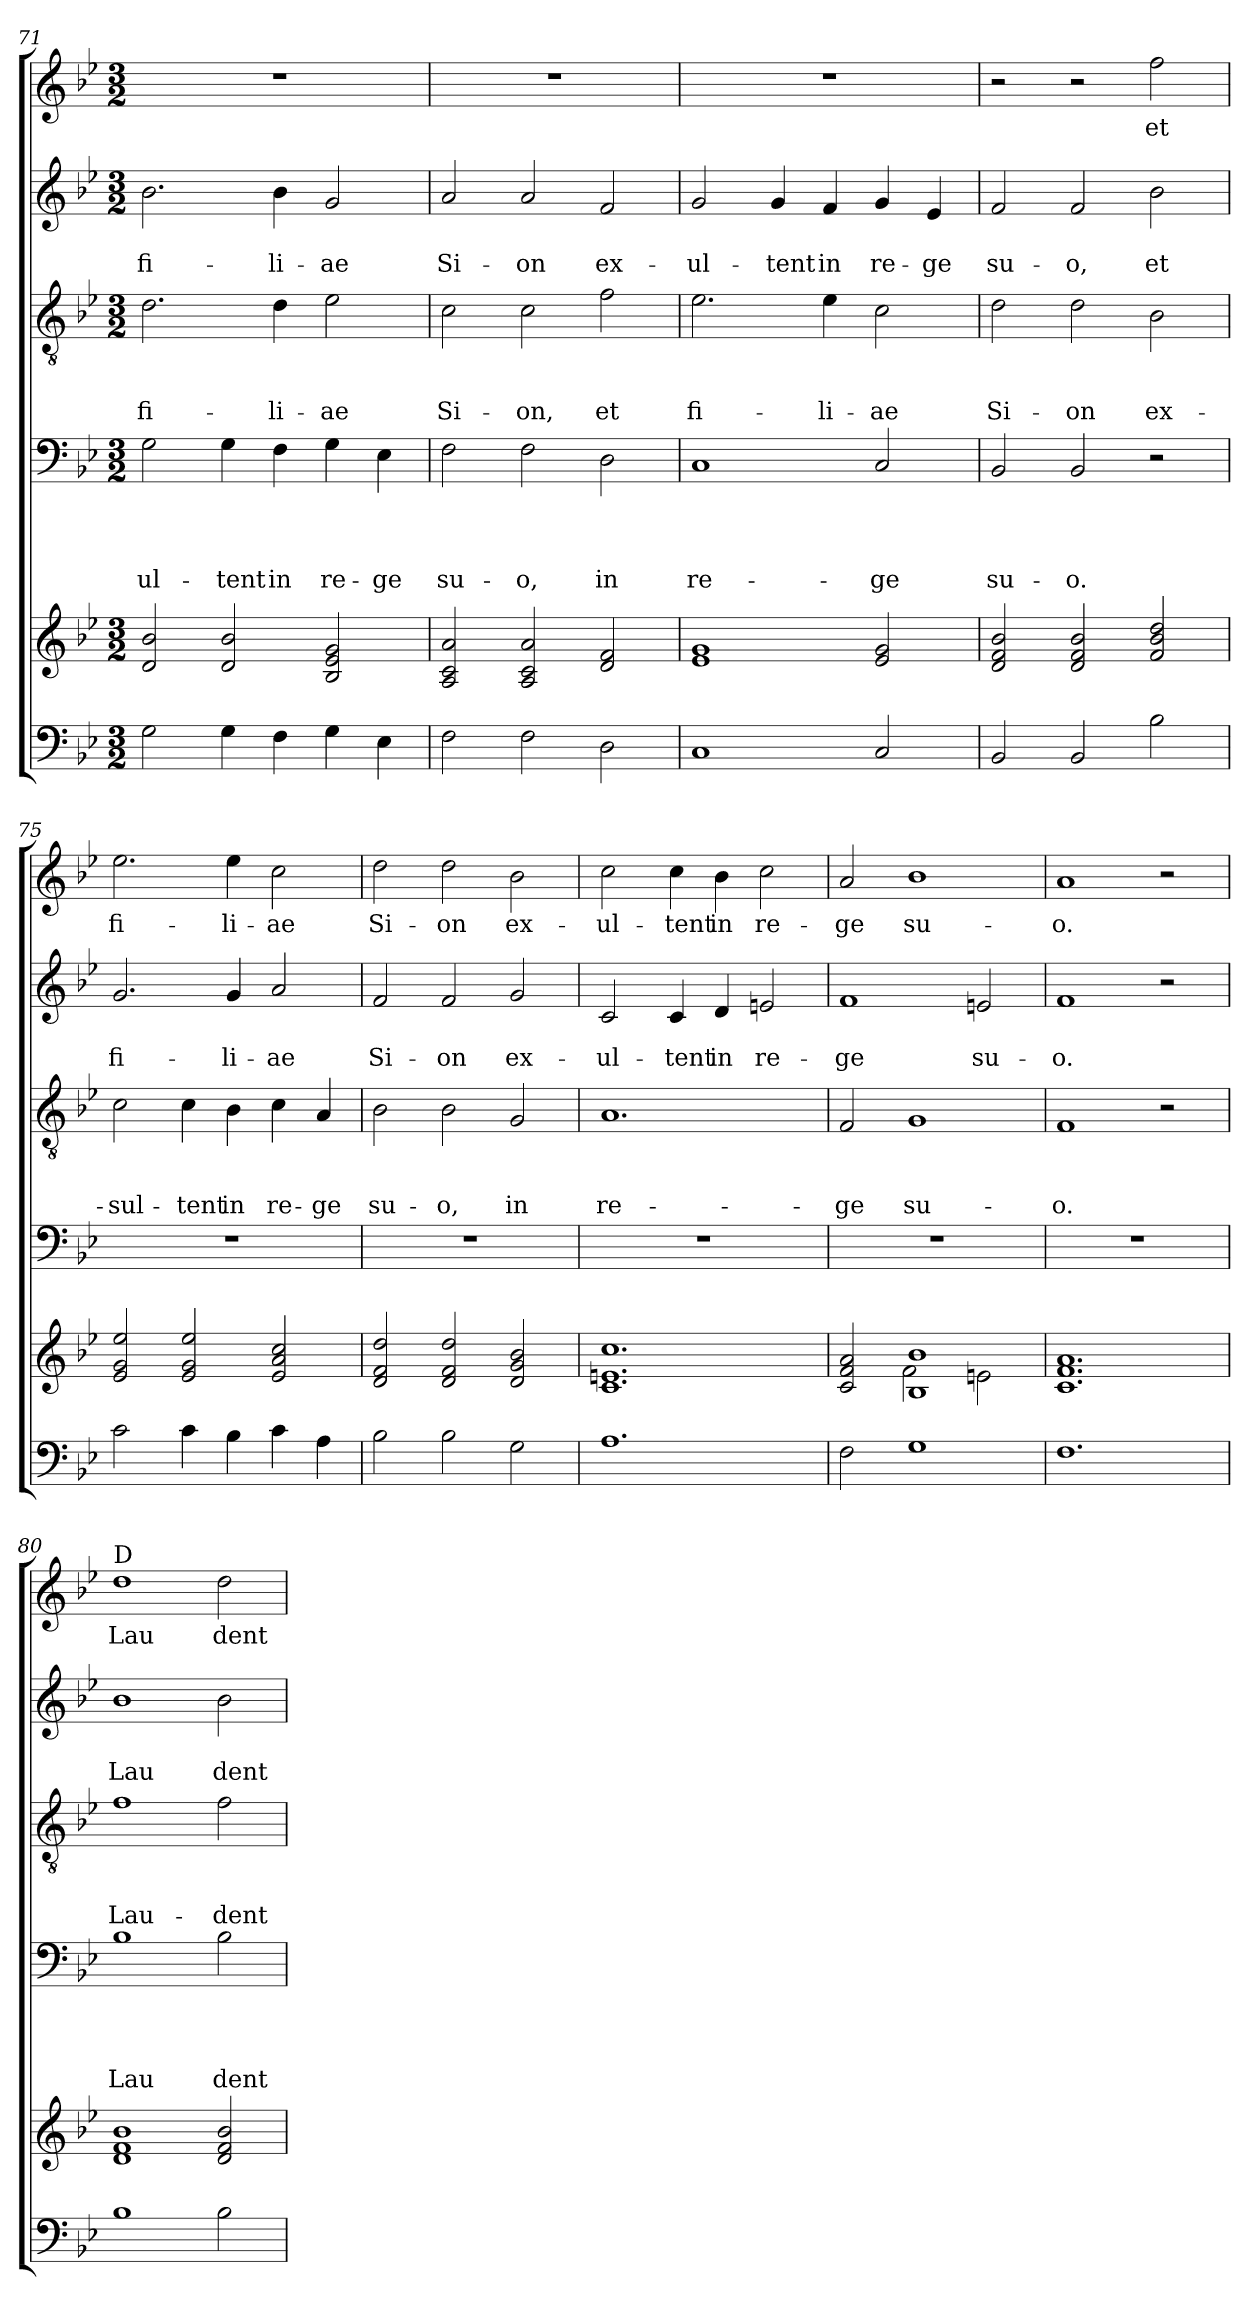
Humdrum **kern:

**kern	**kern	**kern	**text	**text	**text	**text	**kern	**text	**text	**text	**kern	**text	**text	**kern	**text
*part6	*part5	*part4	*part4	*part4	*part4	*part4	*part3	*part3	*part3	*part3	*part2	*part2	*part2	*part1	*part1
*staff6	*staff5	*staff4	*staff4	*staff4	*staff4	*staff4	*staff3	*staff3	*staff3	*staff3	*staff2	*staff2	*staff2	*staff1	*staff1
*clefF4	*clefG2	*clefF4	*	*	*	*	*clefGv2	*	*	*	*clefG2	*	*	*clefG2	*
*k[b-e-]	*k[b-e-]	*k[b-e-]	*	*	*	*	*k[b-e-]	*	*	*	*k[b-e-]	*	*	*k[b-e-]	*
*B-:	*B-:	*B-:	*	*	*	*	*B-:	*	*	*	*B-:	*	*	*B-:	*
*M3/2	*M3/2	*M3/2	*	*	*	*	*M3/2	*	*	*	*M3/2	*	*	*M3/2	*
=71	=71	=71	=71	=71	=71	=71	=71	=71	=71	=71	=71	=71	=71	=71	=71
!	!	!	!	!	!	!LO:LY:b	!	!	!	!LO:LY:b	!	!	!LO:LY:b	!LO:N:vis=1	!
2G\	2d/ 2b-/	2G\	.	.	.	-ul-	2.d\	.	.	fi-	2.b-\	.	fi-	1.r	.
!	!	!	!	!	!	!LO:LY:b	!	!	!	!	!	!	!	!	!
4G\	2d/ 2b-/	4G\	.	.	.	-tent	.	.	.	.	.	.	.	.	.
!	!	!	!	!	!	!LO:LY:b	!	!	!	!LO:LY:b	!	!	!LO:LY:b	!	!
4F\	.	4F\	.	.	.	in	4d\	.	.	-li-	4b-\	.	-li-	.	.
!	!	!	!	!	!	!LO:LY:b	!	!	!	!LO:LY:b	!	!	!LO:LY:b	!	!
4G\	2B-/ 2e-/ 2g/	4G\	.	.	.	re-	2e-\	.	.	-ae	2g/	.	-ae	.	.
!	!	!	!	!	!	!LO:LY:b	!	!	!	!	!	!	!	!	!
4E-\	.	4E-\	.	.	.	-ge	.	.	.	.	.	.	.	.	.
=72	=72	=72	=72	=72	=72	=72	=72	=72	=72	=72	=72	=72	=72	=72	=72
!	!	!	!	!	!	!LO:LY:b	!	!	!	!LO:LY:b	!	!	!LO:LY:b	!LO:N:vis=1	!
2F\	2A/ 2c/ 2a/	2F\	.	.	.	su-	2c\	.	.	Si-	2a/	.	Si-	1.r	.
!	!	!	!	!	!	!LO:LY:b	!	!	!	!LO:LY:b	!	!	!LO:LY:b	!	!
2F\	2A/ 2c/ 2a/	2F\	.	.	.	-o,	2c\	.	.	-on,	2a/	.	-on	.	.
!	!	!	!	!	!	!LO:LY:b	!	!	!	!LO:LY:b	!	!	!LO:LY:b	!	!
2D\	2d/ 2f/	2D\	.	.	.	in	2f\	.	.	et	2f/	.	ex-	.	.
=73	=73	=73	=73	=73	=73	=73	=73	=73	=73	=73	=73	=73	=73	=73	=73
!	!	!	!	!	!	!LO:LY:b	!	!	!	!LO:LY:b	!	!	!LO:LY:b	!LO:N:vis=1	!
1C	1e- 1g	1C	.	.	.	re-	2.e-\	.	.	fi-	2g/	.	-ul-	1.r	.
!	!	!	!	!	!	!	!	!	!	!	!	!	!LO:LY:b	!	!
.	.	.	.	.	.	.	.	.	.	.	4g/	.	-tent	.	.
!	!	!	!	!	!	!	!	!	!	!LO:LY:b	!	!	!LO:LY:b	!	!
.	.	.	.	.	.	.	4e-\	.	.	-li-	4f/	.	in	.	.
!	!	!	!	!	!	!LO:LY:b	!	!	!	!LO:LY:b	!	!	!LO:LY:b	!	!
2C/	2e-/ 2g/	2C/	.	.	.	-ge	2c\	.	.	-ae	4g/	.	re-	.	.
!	!	!	!	!	!	!	!	!	!	!	!	!	!LO:LY:b	!	!
.	.	.	.	.	.	.	.	.	.	.	4e-/	.	-ge	.	.
!!LO:LB:g=z
=74	=74	=74	=74	=74	=74	=74	=74	=74	=74	=74	=74	=74	=74	=74	=74
!	!	!	!	!	!	!LO:LY:b	!	!	!	!LO:LY:b	!	!	!LO:LY:b	!	!
2BB-/	2d/ 2f/ 2b-/	2BB-/	.	.	.	su-	2d\	.	.	Si-	2f/	.	su-	2r	.
!	!	!	!	!	!	!LO:LY:b	!	!	!	!LO:LY:b	!	!	!LO:LY:b	!	!
2BB-/	2d/ 2f/ 2b-/	2BB-/	.	.	.	-o.	2d\	.	.	-on	2f/	.	-o,	2r	.
!	!	!	!	!	!	!	!	!	!	!LO:LY:b	!	!	!LO:LY:b	!	!LO:LY:b
2B-\	2f/ 2b-/ 2dd/	2r	.	.	.	.	2B-\	.	.	ex-	2b-\	.	et	2ff\	et
=75	=75	=75	=75	=75	=75	=75	=75	=75	=75	=75	=75	=75	=75	=75	=75
!	!	!LO:N:vis=1	!	!	!	!	!	!	!	!LO:LY:b	!	!	!LO:LY:b	!	!LO:LY:b
2c\	2e-/ 2g/ 2ee-/	1.r	.	.	.	.	2c\	.	.	-sul-	2.g/	.	fi-	2.ee-\	fi-
!	!	!	!	!	!	!	!	!	!	!LO:LY:b	!	!	!	!	!
4c\	2e-/ 2g/ 2ee-/	.	.	.	.	.	4c\	.	.	-tent	.	.	.	.	.
!	!	!	!	!	!	!	!	!	!	!LO:LY:b	!	!	!LO:LY:b	!	!LO:LY:b
4B-\	.	.	.	.	.	.	4B-\	.	.	in	4g/	.	-li-	4ee-\	-li-
!	!	!	!	!	!	!	!	!	!	!LO:LY:b	!	!	!LO:LY:b	!	!LO:LY:b
4c\	2e-/ 2a/ 2cc/	.	.	.	.	.	4c\	.	.	re-	2a/	.	-ae	2cc\	-ae
!	!	!	!	!	!	!	!	!	!	!LO:LY:b	!	!	!	!	!
4A\	.	.	.	.	.	.	4A/	.	.	-ge	.	.	.	.	.
=76	=76	=76	=76	=76	=76	=76	=76	=76	=76	=76	=76	=76	=76	=76	=76
!	!	!LO:N:vis=1	!	!	!	!	!	!	!	!LO:LY:b	!	!	!LO:LY:b	!	!LO:LY:b
2B-\	2d/ 2f/ 2dd/	1.r	.	.	.	.	2B-\	.	.	su-	2f/	.	Si-	2dd\	Si-
!	!	!	!	!	!	!	!	!	!	!LO:LY:b	!	!	!LO:LY:b	!	!LO:LY:b
2B-\	2d/ 2f/ 2dd/	.	.	.	.	.	2B-\	.	.	-o,	2f/	.	-on	2dd\	-on
!	!	!	!	!	!	!	!	!	!	!LO:LY:b	!	!	!LO:LY:b	!	!LO:LY:b
2G\	2d/ 2g/ 2b-/	.	.	.	.	.	2G/	.	.	in	2g/	.	ex-	2b-\	ex-
=77	=77	=77	=77	=77	=77	=77	=77	=77	=77	=77	=77	=77	=77	=77	=77
!	!	!LO:N:vis=1	!	!	!	!	!	!	!	!LO:LY:b	!	!	!LO:LY:b	!	!LO:LY:b
1.A	1.c 1.en 1.cc	1.r	.	.	.	.	1.A	.	.	re-	2c/	.	-ul-	2cc\	-ul-
!	!	!	!	!	!	!	!	!	!	!	!	!	!LO:LY:b	!	!LO:LY:b
.	.	.	.	.	.	.	.	.	.	.	4c/	.	-tent	4cc\	-tent
!	!	!	!	!	!	!	!	!	!	!	!	!	!LO:LY:b	!	!LO:LY:b
.	.	.	.	.	.	.	.	.	.	.	4d/	.	in	4b-\	in
!	!	!	!	!	!	!	!	!	!	!	!	!	!LO:LY:b	!	!LO:LY:b
.	.	.	.	.	.	.	.	.	.	.	2en/	.	re-	2cc\	re-
=78	=78	=78	=78	=78	=78	=78	=78	=78	=78	=78	=78	=78	=78	=78	=78
*	*^	*	*	*	*	*	*	*	*	*	*	*	*	*	*
!	!	!	!LO:N:vis=1	!	!	!	!	!	!	!	!LO:LY:b	!	!	!LO:LY:b	!	!LO:LY:b
2F\	2c/ 2f/ 2a/	2ryy	1.r	.	.	.	.	2F/	.	.	-ge	1f	.	-ge	2a/	-ge
!	!	!	!	!	!	!	!	!	!	!	!LO:LY:b	!	!	!	!	!LO:LY:b
1G	1B- 1b-	2f\	.	.	.	.	.	1G	.	.	su-	.	.	.	1b-	su-
!	!	!	!	!	!	!	!	!	!	!	!	!	!	!LO:LY:b	!	!
.	.	2en\	.	.	.	.	.	.	.	.	.	2en/	.	su-	.	.
=79	=79	=79	=79	=79	=79	=79	=79	=79	=79	=79	=79	=79	=79	=79	=79	=79
!	!	!	!LO:N:vis=1	!	!	!	!	!	!	!	!LO:LY:b	!	!	!LO:LY:b	!	!LO:LY:b
*	*v	*v	*	*	*	*	*	*	*	*	*	*	*	*	*	*
1.F	1.c 1.f 1.a	1.r	.	.	.	.	1F	.	.	-o.	1f	.	-o.	1a	-o.
.	.	.	.	.	.	.	2r	.	.	.	2r	.	.	2r	.
!!LO:PB:g=z
=80	=80	=80	=80	=80	=80	=80	=80	=80	=80	=80	=80	=80	=80	=80	=80
!	!	!	!	!	!	!	!	!	!	!	!	!	!	!LO:TX:a:t=D	!
!	!	!	!	!	!	!LO:LY:b	!	!	!	!LO:LY:b	!	!	!LO:LY:b	!	!LO:LY:b
1B-	1d 1f 1b-	1B-	.	.	.	Lau	1f	.	.	Lau-	1b-	.	Lau	1dd	Lau
!	!	!	!	!	!	!LO:LY:b	!	!	!	!LO:LY:b	!	!	!LO:LY:b	!	!LO:LY:b
2B-\	2d/ 2f/ 2b-/	2B-\	.	.	.	dent-	2f\	.	.	-dent-	2b-\	.	dent-	2dd\	dent-
=	=	=	=	=	=	=	=	=	=	=	=	=	=	=	=
*-	*-	*-	*-	*-	*-	*-	*-	*-	*-	*-	*-	*-	*-	*-	*-
